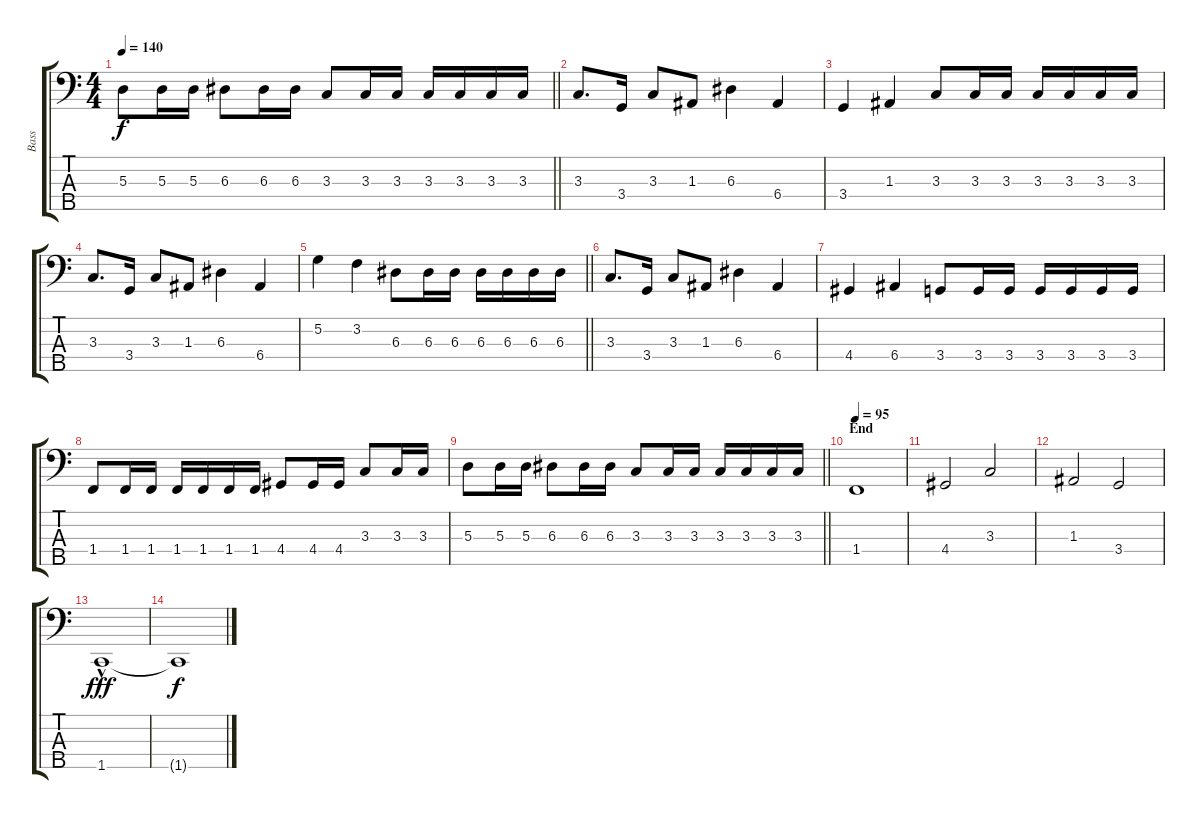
\track ("Bass" "Bass") {instrument electricbassfinger}
\staff {score tabs}
\tuning (G2 D2 A1 E1 B0) {hide}
\ts (4 4)
\tempo 140
\clef f4
\barLineRight lightlight
\ks c
5.3.8{dy f} 5.3.16 5.3.16 6.3.8 6.3.16 6.3.16 3.3.8 3.3.16 3.3.16 3.3.16 3.3.16 3.3.16 3.3.16 |
\section ("" "")
3.3.8{d} 3.4.16 3.3.8 1.3.8 6.3.4 6.4.4 |
3.4.4 1.3.4 3.3.8 3.3.16 3.3.16 3.3.16 3.3.16 3.3.16 3.3.16 |
3.3.8{d} 3.4.16 3.3.8 1.3.8 6.3.4 6.4.4 |
\barLineRight lightlight
5.2.4 3.2.4 6.3.8 6.3.16 6.3.16 6.3.16 6.3.16 6.3.16 6.3.16 |
\section ("" "")
3.3.8{d} 3.4.16 3.3.8 1.3.8 6.3.4 6.4.4 |
4.4.4 6.4.4 3.4.8 3.4.16 3.4.16 3.4.16 3.4.16 3.4.16 3.4.16 |
1.4.8 1.4.16 1.4.16 1.4.16 1.4.16 1.4.16 1.4.16 4.4.8 4.4.16 4.4.16 3.3.8 3.3.16 3.3.16 |
\barLineRight lightlight
5.3.8 5.3.16 5.3.16 6.3.8 6.3.16 6.3.16 3.3.8 3.3.16 3.3.16 3.3.16 3.3.16 3.3.16 3.3.16 |
\section ("" "End")
\tempo 95
1.4.1 |
4.4.2 3.3.2 |
1.3.2 3.4.2 |
1.5{hac}.1{dy fff} |
1.5{t}.1{dy f}
